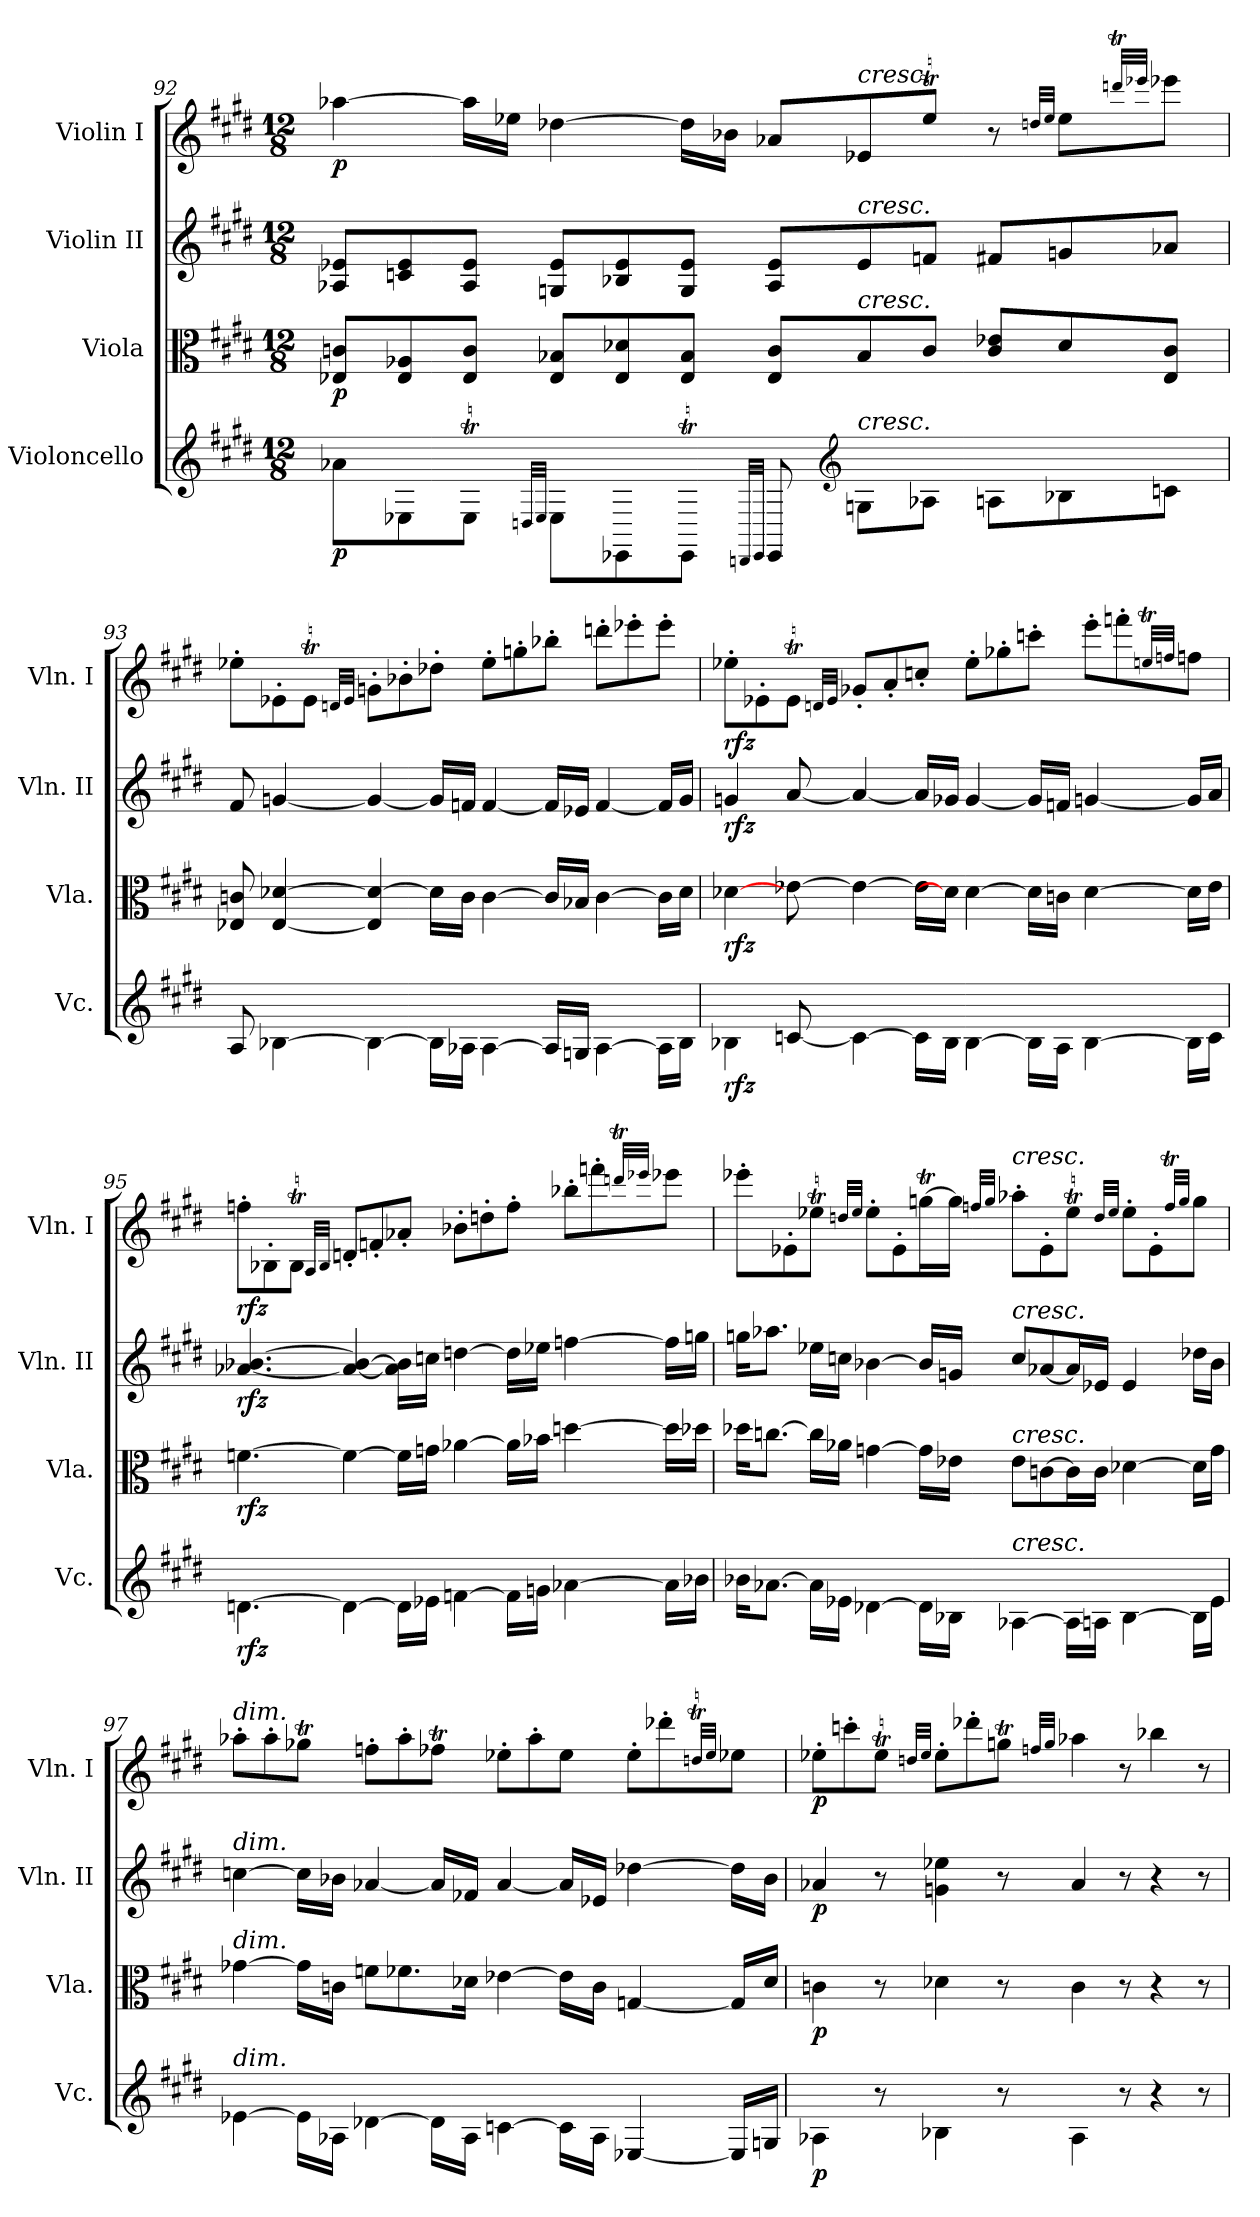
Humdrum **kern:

**kern	**dynam	**kern	**dynam	**kern	**dynam	**kern	**dynam
*part4	*part4	*part3	*part3	*part2	*part2	*part1	*part1
*staff4	*staff4	*staff3	*staff3	*staff2	*staff2	*staff1	*staff1
*I"Violoncello	*	*I"Viola	*	*I"Violin II	*	*I"Violin I	*
*I'Vc.	*	*I'Vla.	*	*I'Vln. II	*	*I'Vln. I	*
!!LO:LB:g=z
*clefG2	*	*clefC3	*	*clefG2	*	*clefG2	*
*k[f#c#g#d#]	*	*k[f#c#g#d#]	*	*k[f#c#g#d#]	*	*k[f#c#g#d#]	*
*E:	*	*E:	*	*E:	*	*E:	*
*M12/8	*	*M12/8	*	*M12/8	*	*M12/8	*
=92	=92	=92	=92	=92	=92	=92	=92
!	!LO:DY:b	!	!LO:DY:b	!	!	!	!LO:DY:b
8a-X\L	p	8E-X/ 8cn/L	p	8A-X/ 8e-X/L	.	[4aa-X\	p
8E-X\	.	8E-/ 8A-X/	.	8cn/ 8e-/	.	.	.
8E-T\J	.	8E-/ 8c/J	.	8A-/ 8e-/J	.	16aa-\LL]	.
.	.	.	.	.	.	16ee-X\JJ	.
32qDn/LLL	.	.	.	.	.	.	.
32qE-/JJJ	.	.	.	.	.	.	.
8E-\L	.	8E-/ 8B-X/L	.	8Gn/ 8e-/L	.	[4dd-X\	.
8EE-X\	.	8E-/ 8d-X/	.	8B-X/ 8e-/	.	.	.
8EE-T\J	.	8E-/ 8B-/J	.	8G/ 8e-/J	.	16dd-\LL]	.
.	.	.	.	.	.	16b-X\JJ	.
32qDDn/LLL	.	.	.	.	.	.	.
32qEE-/JJJ	.	.	.	.	.	.	.
8EE-/	.	8E-/ 8c/L	.	8A-/ 8e-/L	.	8a-X/L	.
*clefG2	*	*	*	*	*	*	*
!	!	!	!	!	!	!LO:TX:a:i:t=cresc.	!
!	!	!	!	!LO:TX:a:i:t=cresc.	!	!	!
!	!	!LO:TX:a:i:t=cresc.	!	!	!	!	!
!LO:TX:a:i:t=cresc.	!	!	!	!	!	!	!
8Gn\L	.	8B-/	.	8e-/	.	8e-X/	.
8A-X\J	.	8c/J	.	8fn/J	.	8ee-T/J	.
8An\L	.	8c/ 8e-X/L	.	8f#X/L	.	8r	.
.	.	.	.	.	.	32qddn/LLL	.
.	.	.	.	.	.	32qee-/JJJ	.
8B-X\	.	8d-/	.	8gn/	.	8ee-\L	.
.	.	.	.	.	.	32qdddnT/LLL	.
.	.	.	.	.	.	32qeee-X/JJJ	.
8cn\J	.	8E-/ 8c/J	.	8a-X/J	.	8eee-\J	.
!!LO:PB:g=z
=93	=93	=93	=93	=93	=93	=93	=93
8A/	.	8E-X/ 8cn/	.	8f#/	.	8ee-X'\L	.
[4B-X\	.	[4E-/ [4d-X/	.	[4gn/	.	8e-X'\	.
.	.	.	.	.	.	8e-T\J	.
.	.	.	.	.	.	32qdn/LLL	.
.	.	.	.	.	.	32qe-/JJJ	.
4B-\_	.	4E-/] 4d-/_	.	4g/_	.	8gn'\L	.
.	.	.	.	.	.	8b-X'\	.
16B-\LL]	.	16d-\LL]	.	16g/LL]	.	8dd-X'\J	.
16A-X\JJ	.	16c\JJ	.	16fn/JJ	.	.	.
[4A-\	.	[4c\	.	[4f/	.	8ee-'\L	.
.	.	.	.	.	.	8ggn'\	.
16A-/LL]	.	16c/LL]	.	16f/LL]	.	8bb-X'\J	.
16Gn/JJ	.	16B-X/JJ	.	16e-X/JJ	.	.	.
[4A-\	.	[4c\	.	[4f/	.	8dddn'\L	.
.	.	.	.	.	.	8eee-X'\	.
16A-\LL]	.	16c\LL]	.	16f/LL]	.	8eee-'\J	.
16B-\JJ	.	16d-\JJ	.	16g/JJ	.	.	.
!!LO:LB:g=z
=94	=94	=94	=94	=94	=94	=94	=94
!	!LO:DY:b	!	!LO:DY:b	!	!LO:DY:b	!	!LO:DY:b
4B-X\	rfz	[4d-X\	rfz	4gn/	rfz	8ee-X'\L	rfz
.	.	.	.	.	.	8e-X'\	.
[8cn/	.	[8e-X\	.	[8a/	.	8e-T\J	.
.	.	.	.	.	.	32qdn/LLL	.
.	.	.	.	.	.	32qe-/JJJ	.
4c\_	.	4e-\_	.	4a/_	.	8g-X'/L	.
.	.	.	.	.	.	8a'/	.
16c\LL]	.	16e-\LL]	.	16a/LL]	.	8ccn'/J	.
16B-\JJ	.	16d-\JJ]	.	16g-X/JJ	.	.	.
[4B-\	.	[4d-\	.	[4g-/	.	8ee-'\L	.
.	.	.	.	.	.	8gg-X'\	.
16B-\LL]	.	16d-\LL]	.	16g-/LL]	.	8cccn'\J	.
16A\JJ	.	16cn\JJ	.	16fn/JJ	.	.	.
[4B-\	.	[4d-\	.	[4gn/	.	8eee'\L	.
.	.	.	.	.	.	8fffn'\	.
.	.	.	.	.	.	32qeenT/LLL	.
.	.	.	.	.	.	32qffn/JJJ	.
16B-\LL]	.	16d-\LL]	.	16g/LL]	.	8ff\J	.
16c\JJ	.	16e-\JJ	.	16a/JJ	.	.	.
!!LO:LB:g=z
=95	=95	=95	=95	=95	=95	=95	=95
!	!LO:DY:b	!	!LO:DY:b	!	!LO:DY:b	!	!LO:DY:b
[4.dn\	rfz	[4.fn\	rfz	[4.a-X/ [4.b-X/	rfz	8ffn'\L	rfz
.	.	.	.	.	.	8B-X'\	.
.	.	.	.	.	.	8B-T\J	.
.	.	.	.	.	.	32qA/LLL	.
.	.	.	.	.	.	32qB-/JJJ	.
4d\_	.	4f\_	.	4a-/_ 4b-/_	.	8dn'/L	.
.	.	.	.	.	.	8fn'/	.
16d\LL]	.	16f\LL]	.	16a-\] 16b-\]LL	.	8a-X'/J	.
16e-X\JJ	.	16gn\JJ	.	16ccn\JJ	.	.	.
[4fn\	.	[4a-X\	.	[4ddn\	.	8b-X'\L	.
.	.	.	.	.	.	8ddn'\	.
16f\LL]	.	16a-\LL]	.	16dd\LL]	.	8ff'\J	.
16gn\JJ	.	16b-X\JJ	.	16ee-X\JJ	.	.	.
[4a-X\	.	[4ddn\	.	[4ffn\	.	8bb-X'\L	.
.	.	.	.	.	.	8fffn'\	.
.	.	.	.	.	.	32qdddnT/LLL	.
.	.	.	.	.	.	32qeee-X/JJJ	.
16a-\LL]	.	16dd\LL]	.	16ff\LL]	.	8eee-\J	.
16b-X\JJ	.	16dd-X\JJ	.	16ggn\JJ	.	.	.
!!LO:PB:g=z
=96	=96	=96	=96	=96	=96	=96	=96
16b-X\KL	.	16dd-X\KL	.	16ggn\KL	.	8eee-X'\L	.
[8.a-X\J	.	[8.ccn\J	.	8.aa-X\J	.	.	.
.	.	.	.	.	.	8e-X'\	.
16a-\LL]	.	16cc\LL]	.	16ee-X\LL	.	8ee-XT\J	.
16e-X\JJ	.	16a-X\JJ	.	16ccn\JJ	.	.	.
.	.	.	.	.	.	32qddn/LLL	.
.	.	.	.	.	.	32qee-/JJJ	.
[4d-X\	.	[4gn\	.	[4b-X\	.	8ee-'\L	.
.	.	.	.	.	.	8e-'\	.
16d-\LL]	.	16g\LL]	.	16b-/LL]	.	[16ggnT\L	.
16B-X\JJ	.	16e-X\JJ	.	16gn/JJ	.	16gg\JJ]	.
.	.	.	.	.	.	32qffn/LLL	.
.	.	.	.	.	.	32qgg/JJJ	.
!	!	!	!	!	!	!LO:TX:a:i:t=cresc.	!
!	!	!	!	!LO:TX:a:i:t=cresc.	!	!	!
!	!	!LO:TX:a:i:t=cresc.	!	!	!	!	!
!LO:TX:a:i:t=cresc.	!	!	!	!	!	!	!
[4A-X\	.	8e-\L	.	8cc/L	.	8aa-X'\L	.
.	.	[8cn\	.	[8a-X/	.	8e-'\	.
16A-\LL]	.	16c\L]	.	16a-/L]	.	8ee-T\J	.
16An\JJ	.	16c\JJ	.	16e-X/JJ	.	.	.
.	.	.	.	.	.	32qdd/LLL	.
.	.	.	.	.	.	32qee-/JJJ	.
[4B-\	.	[4d-X\	.	4e-/	.	8ee-'\L	.
.	.	.	.	.	.	8e-'\	.
.	.	.	.	.	.	32qffT/LLL	.
.	.	.	.	.	.	32qgg/JJJ	.
16B-\LL]	.	16d-\LL]	.	16dd-X\LL	.	8gg\J	.
16e-\JJ	.	16g\JJ	.	16b-\JJ	.	.	.
!!LO:LB:g=z
=97	=97	=97	=97	=97	=97	=97	=97
!	!	!	!	!	!	!LO:TX:a:i:t=dim.	!
!	!	!	!	!LO:TX:a:i:t=dim.	!	!	!
!	!	!LO:TX:a:i:t=dim.	!	!	!	!	!
!LO:TX:a:i:t=dim.	!	!	!	!	!	!	!
[4e-X\	.	[4g-X\	.	[4ccn\	.	8aa-X'\L	.
.	.	.	.	.	.	8aa-'\	.
16e-\LL]	.	16g-\LL]	.	16cc\LL]	.	8gg-XT\J	.
16A-X\JJ	.	16cn\JJ	.	16b-X\JJ	.	.	.
[4d-X\	.	8fn\L	.	[4a-X/	.	8ffn'\L	.
.	.	8.f-X\	.	.	.	8aa-'\	.
16d-\LL]	.	.	.	16a-/LL]	.	8ff-XT\J	.
16A-\JJ	.	16d-X\Jk	.	16f-X/JJ	.	.	.
[4cn\	.	[4e-X\	.	[4a-/	.	8ee-X'\L	.
.	.	.	.	.	.	8aa-'\	.
16c\LL]	.	16e-\LL]	.	16a-/LL]	.	8ee-\J	.
16A-\JJ	.	16c\JJ	.	16e-X/JJ	.	.	.
[4E-X/	.	[4Gn/	.	[4dd-X\	.	8ee-'\L	.
.	.	.	.	.	.	8ddd-X'\	.
.	.	.	.	.	.	32qddnT/LLL	.
.	.	.	.	.	.	32qee-/JJJ	.
16E-/LL]	.	16G/LL]	.	16dd-\LL]	.	8ee-\J	.
16Gn/JJ	.	16d-/JJ	.	16b-\JJ	.	.	.
=98	=98	=98	=98	=98	=98	=98	=98
!	!LO:DY:b	!	!LO:DY:b	!	!LO:DY:b	!	!LO:DY:b
4A-X\	p	4cn\	p	4a-X/	p	8ee-X'\L	p
.	.	.	.	.	.	8cccn'\	.
8r	.	8r	.	8r	.	8ee-T\J	.
.	.	.	.	.	.	32qddn/LLL	.
.	.	.	.	.	.	32qee-/JJJ	.
4B-X\	.	4d-X\	.	4gn\ 4ee-X\	.	8ee-'\L	.
.	.	.	.	.	.	8ddd-X'\	.
8r	.	8r	.	8r	.	8ggnT\J	.
.	.	.	.	.	.	32qffn/LLL	.
.	.	.	.	.	.	32qgg/JJJ	.
4A-\	.	4c\	.	4a-/	.	4aa-X\	.
8r	.	8r	.	8r	.	8r	.
4r	.	4r	.	4r	.	4bb-X\	.
8r	.	8r	.	8r	.	8r	.
=	=	=	=	=	=	=	=
*-	*-	*-	*-	*-	*-	*-	*-
